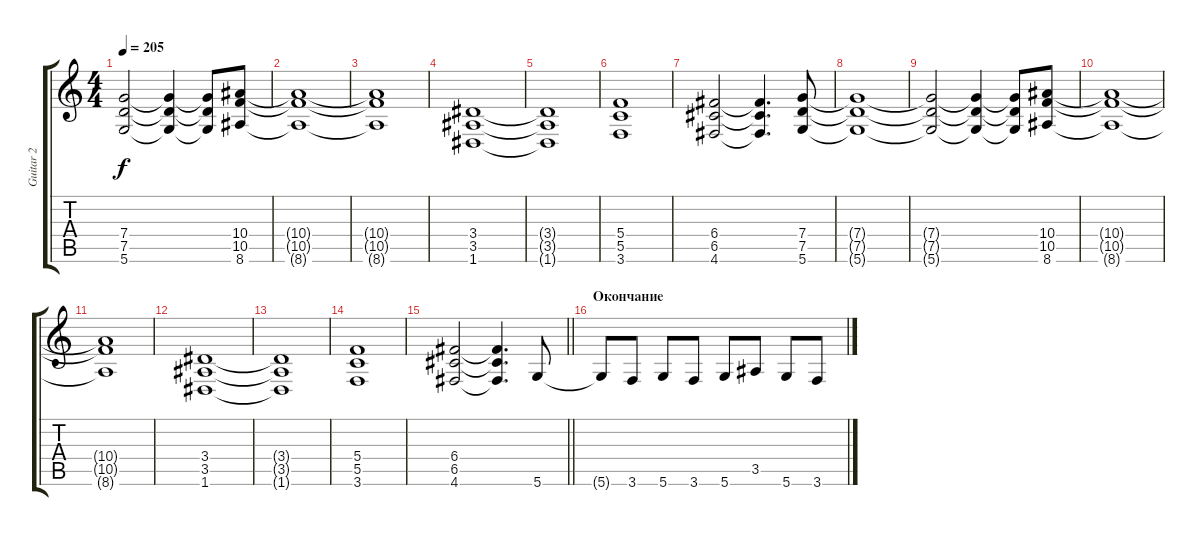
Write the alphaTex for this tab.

\track ("Guitar 2" "Guitar 2") {instrument overdrivenguitar}
\staff {score tabs}
\tuning (D4 A3 F3 C3 G2 D2) {hide}
\ts (4 4)
\tempo 205
\clef g2
\ks c
(7.4{t} 7.5{t} 5.6{t}).2{dy f} (7.4{t} 7.5{t} 5.6{t}).4 (7.4{t} 7.5{t} 5.6{t}).8 (10.4 10.5 8.6).8 |
(10.4{t} 10.5{t} 8.6{t}).1 |
(10.4{t} 10.5{t} 8.6{t}).1 |
(3.4 3.5 1.6).1 |
(3.4{t} 3.5{t} 1.6{t}).1 |
(5.4 5.5 3.6).1 |
(6.4 6.5 4.6).2 (6.4{t} 6.5{t} 4.6{t}).4{d} (7.4 7.5 5.6).8 |
(7.4{t} 7.5{t} 5.6{t}).1 |
(7.4{t} 7.5{t} 5.6{t}).2 (7.4{t} 7.5{t} 5.6{t}).4 (7.4{t} 7.5{t} 5.6{t}).8 (10.4 10.5 8.6).8 |
(10.4{t} 10.5{t} 8.6{t}).1 |
(10.4{t} 10.5{t} 8.6{t}).1 |
(3.4 3.5 1.6).1 |
(3.4{t} 3.5{t} 1.6{t}).1 |
(5.4 5.5 3.6).1 |
\barLineRight lightlight
(6.4 6.5 4.6).2 (6.4{t} 6.5{t} 4.6{t}).4{d} 5.6.8 |
\section ("" "Окончание")
5.6{t}.8 3.6.8 5.6.8 3.6.8 5.6.8 3.5.8 5.6.8 3.6.8
